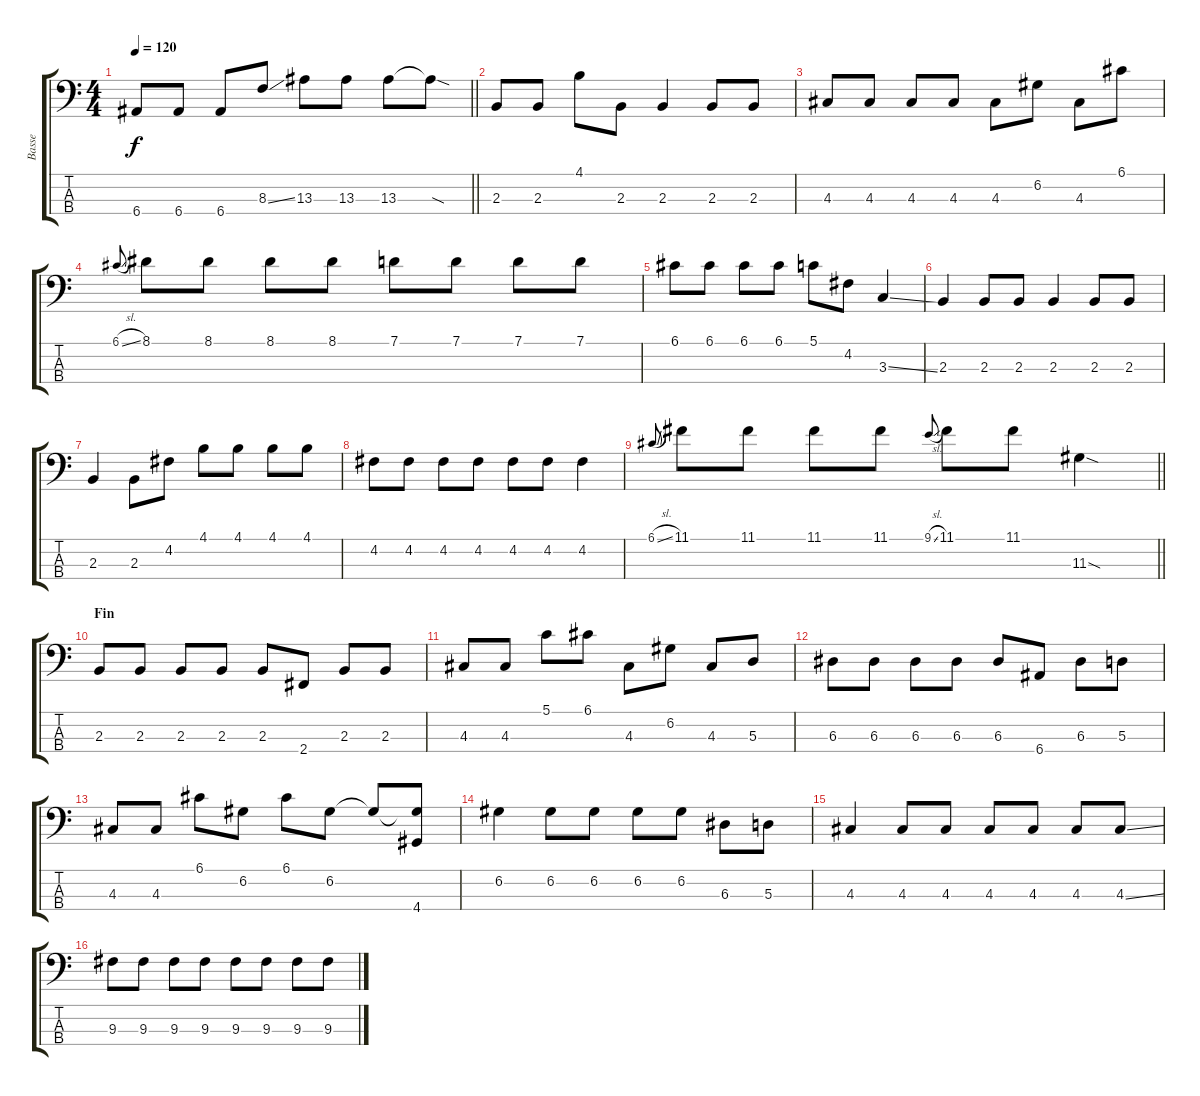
\track ("Basse" "Basse") {instrument electricbasspick}
\staff {score tabs}
\tuning (G2 D2 A1 E1) {hide}
\ts (4 4)
\tempo 120
\clef f4
\barLineRight lightlight
\ks c
6.4.8{dy f} 6.4.8 6.4.8 8.3{ss}.8 13.3.8 13.3.8 13.3.8 13.3{sod t}.8 |
2.3.8 2.3.8 4.1.8 2.3.8 2.3.4 2.3.8 2.3.8 |
4.3.8 4.3.8 4.3.8 4.3.8 4.3.8 6.2.8 4.3.8 6.1.8 |
6.1{sl}.8{gr onbeat} 8.1.8 8.1.8 8.1.8 8.1.8 7.1.8 7.1.8 7.1.8 7.1.8 |
6.1.8 6.1.8 6.1.8 6.1.8 5.1.8 4.2.8 3.3{ss}.4 |
2.3.4 2.3.8 2.3.8 2.3.4 2.3.8 2.3.8 |
2.3.4 2.3.8 4.2.8 4.1.8 4.1.8 4.1.8 4.1.8 |
4.2.8 4.2.8 4.2.8 4.2.8 4.2.8 4.2.8 4.2.4 |
\barLineRight lightlight
6.1{sl}.8{gr onbeat} 11.1.8 11.1.8 11.1.8 11.1.8 9.1{sl}.8{gr onbeat} 11.1.8 11.1.8 11.3{sod}.4 |
\section ("" "Fin")
2.3.8 2.3.8 2.3.8 2.3.8 2.3.8 2.4.8 2.3.8 2.3.8 |
4.3.8 4.3.8 5.1.8 6.1.8 4.3.8 6.2.8 4.3.8 5.3.8 |
6.3.8 6.3.8 6.3.8 6.3.8 6.3.8 6.4.8 6.3.8 5.3.8 |
4.3.8 4.3.8 6.1.8 6.2.8 6.1.8 6.2.8 6.2{t}.8 (6.2{t} 4.4).8 |
6.2.4 6.2.8 6.2.8 6.2.8 6.2.8 6.3.8 5.3.8 |
4.3.4 4.3.8 4.3.8 4.3.8 4.3.8 4.3.8 4.3{ss}.8 |
9.3.8 9.3.8 9.3.8 9.3.8 9.3.8 9.3.8 9.3.8 9.3.8
